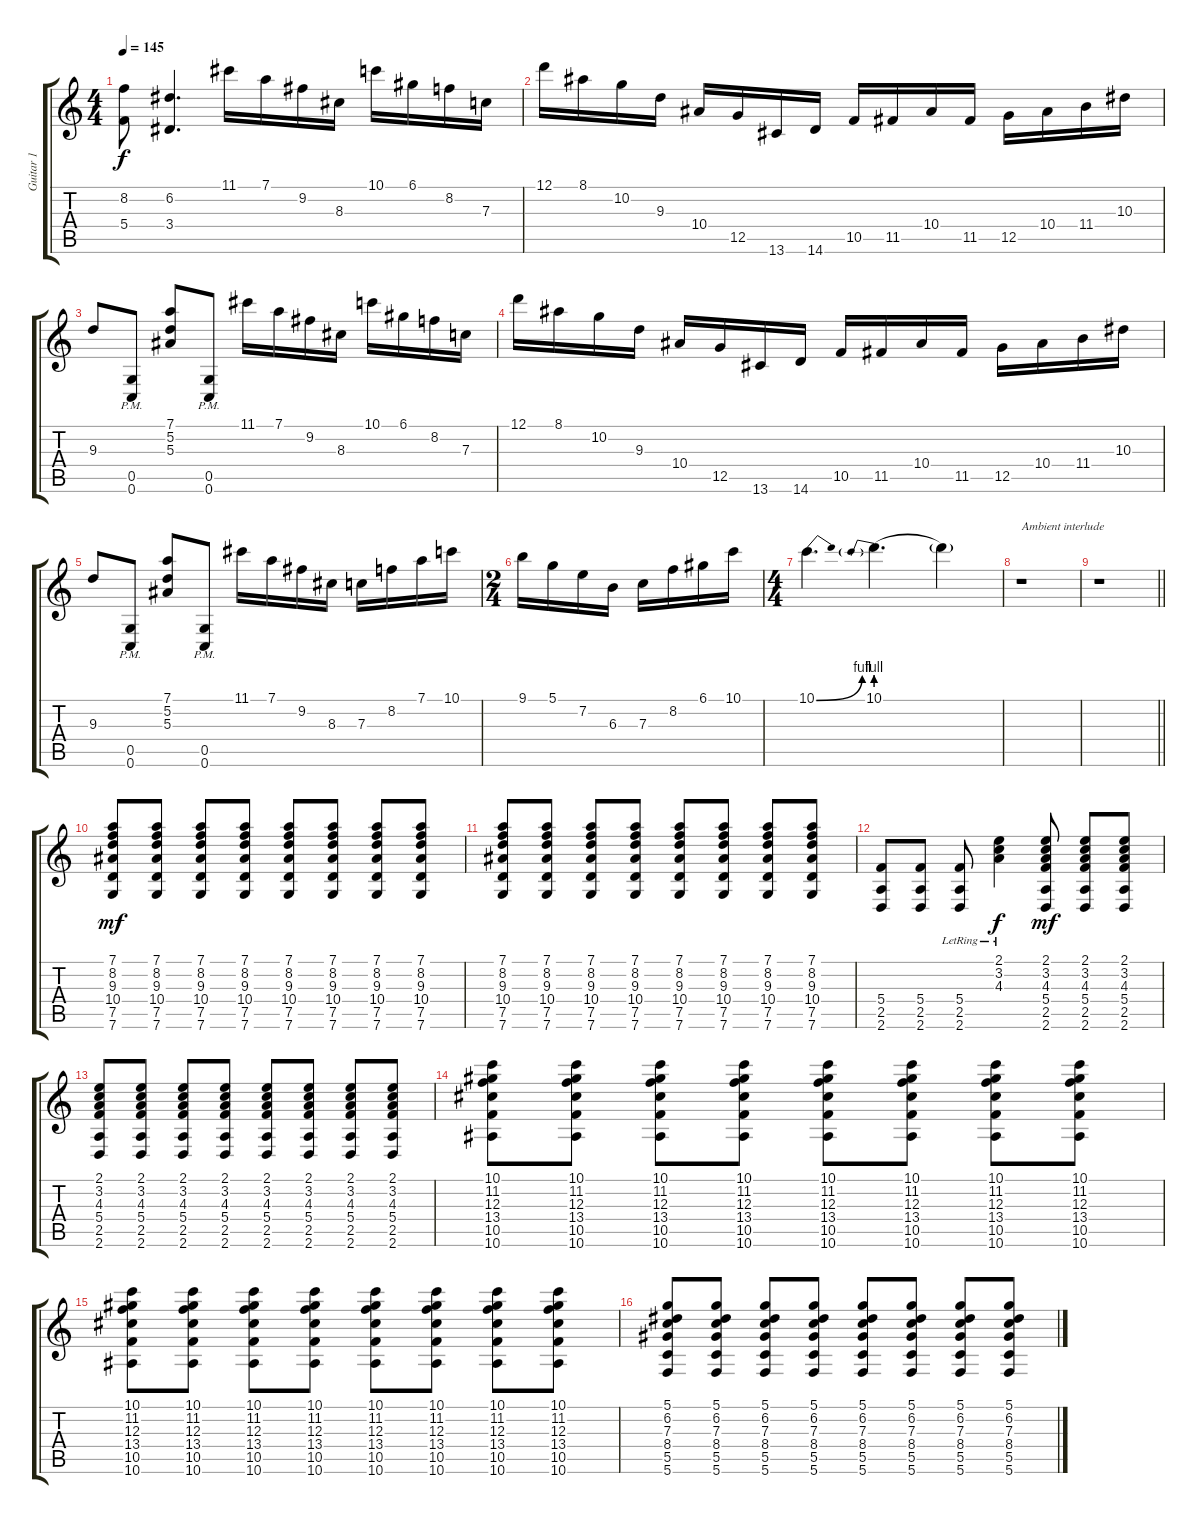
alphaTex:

\track ("Guitar 1" "Guitar 1") {instrument distortionguitar}
\staff {score tabs}
\tuning (D4 A3 F3 C3 G2 C2) {hide}
\ts (4 4)
\tempo 145
\clef g2
\ks c
(8.2{t} 5.4{t}).8{dy f} (6.2 3.4).4{d} 11.1.16 7.1.16 9.2.16 8.3.16 10.1.16 6.1.16 8.2.16 7.3.16 |
12.1.16 8.1.16 10.2.16 9.3.16 10.4.16 12.5.16 13.6.16 14.6.16 10.5.16 11.5.16 10.4.16 11.5.16 12.5.16 10.4.16 11.4.16 10.3.16 |
9.3.8 (0.5{pm} 0.6{pm}).8 (7.1 5.2 5.3).8 (0.5{pm} 0.6{pm}).8 11.1.16 7.1.16 9.2.16 8.3.16 10.1.16 6.1.16 8.2.16 7.3.16 |
12.1.16 8.1.16 10.2.16 9.3.16 10.4.16 12.5.16 13.6.16 14.6.16 10.5.16 11.5.16 10.4.16 11.5.16 12.5.16 10.4.16 11.4.16 10.3.16 |
9.3.8 (0.5{pm} 0.6{pm}).8 (7.1 5.2 5.3).8 (0.5{pm} 0.6{pm}).8 11.1.16 7.1.16 9.2.16 8.3.16 7.3.16 8.2.16 7.1.16 10.1.16 |
\ts (2 4)
9.1.16 5.1.16 7.2.16 6.3.16 7.3.16 8.2.16 6.1.16 10.1.16 |
\ts (4 4)
10.1{be (bend 0 0 60 4)}.4{d} 10.1{be (prebend 0 4 60 4)}.4{d} 10.1{t}.4 |
r.1{txt "Ambient interlude"} |
\barLineRight lightlight
r.1 |
\section ("" "")
(7.1 8.2 9.3 10.4 7.5 7.6).8{dy mf} (7.1 8.2 9.3 10.4 7.5 7.6).8 (7.1 8.2 9.3 10.4 7.5 7.6).8 (7.1 8.2 9.3 10.4 7.5 7.6).8 (7.1 8.2 9.3 10.4 7.5 7.6).8 (7.1 8.2 9.3 10.4 7.5 7.6).8 (7.1 8.2 9.3 10.4 7.5 7.6).8 (7.1 8.2 9.3 10.4 7.5 7.6).8 |
(7.1 8.2 9.3 10.4 7.5 7.6).8 (7.1 8.2 9.3 10.4 7.5 7.6).8 (7.1 8.2 9.3 10.4 7.5 7.6).8 (7.1 8.2 9.3 10.4 7.5 7.6).8 (7.1 8.2 9.3 10.4 7.5 7.6).8 (7.1 8.2 9.3 10.4 7.5 7.6).8 (7.1 8.2 9.3 10.4 7.5 7.6).8 (7.1 8.2 9.3 10.4 7.5 7.6).8 |
(5.4 2.5 2.6).8 (5.4 2.5 2.6).8 (5.4{lr} 2.5{lr} 2.6{lr}).8 (2.1{lr} 3.2{lr} 4.3).4{dy f} (2.1 3.2 4.3 5.4 2.5 2.6).8{dy mf} (2.1 3.2 4.3 5.4 2.5 2.6).8 (2.1 3.2 4.3 5.4 2.5 2.6).8 |
(2.1 3.2 4.3 5.4 2.5 2.6).8 (2.1 3.2 4.3 5.4 2.5 2.6).8 (2.1 3.2 4.3 5.4 2.5 2.6).8 (2.1 3.2 4.3 5.4 2.5 2.6).8 (2.1 3.2 4.3 5.4 2.5 2.6).8 (2.1 3.2 4.3 5.4 2.5 2.6).8 (2.1 3.2 4.3 5.4 2.5 2.6).8 (2.1 3.2 4.3 5.4 2.5 2.6).8 |
(10.1 11.2 12.3 13.4 10.5 10.6).8 (10.1 11.2 12.3 13.4 10.5 10.6).8 (10.1 11.2 12.3 13.4 10.5 10.6).8 (10.1 11.2 12.3 13.4 10.5 10.6).8 (10.1 11.2 12.3 13.4 10.5 10.6).8 (10.1 11.2 12.3 13.4 10.5 10.6).8 (10.1 11.2 12.3 13.4 10.5 10.6).8 (10.1 11.2 12.3 13.4 10.5 10.6).8 |
(10.1 11.2 12.3 13.4 10.5 10.6).8 (10.1 11.2 12.3 13.4 10.5 10.6).8 (10.1 11.2 12.3 13.4 10.5 10.6).8 (10.1 11.2 12.3 13.4 10.5 10.6).8 (10.1 11.2 12.3 13.4 10.5 10.6).8 (10.1 11.2 12.3 13.4 10.5 10.6).8 (10.1 11.2 12.3 13.4 10.5 10.6).8 (10.1 11.2 12.3 13.4 10.5 10.6).8 |
(5.1 6.2 7.3 8.4 5.5 5.6).8 (5.1 6.2 7.3 8.4 5.5 5.6).8 (5.1 6.2 7.3 8.4 5.5 5.6).8 (5.1 6.2 7.3 8.4 5.5 5.6).8 (5.1 6.2 7.3 8.4 5.5 5.6).8 (5.1 6.2 7.3 8.4 5.5 5.6).8 (5.1 6.2 7.3 8.4 5.5 5.6).8 (5.1 6.2 7.3 8.4 5.5 5.6).8
